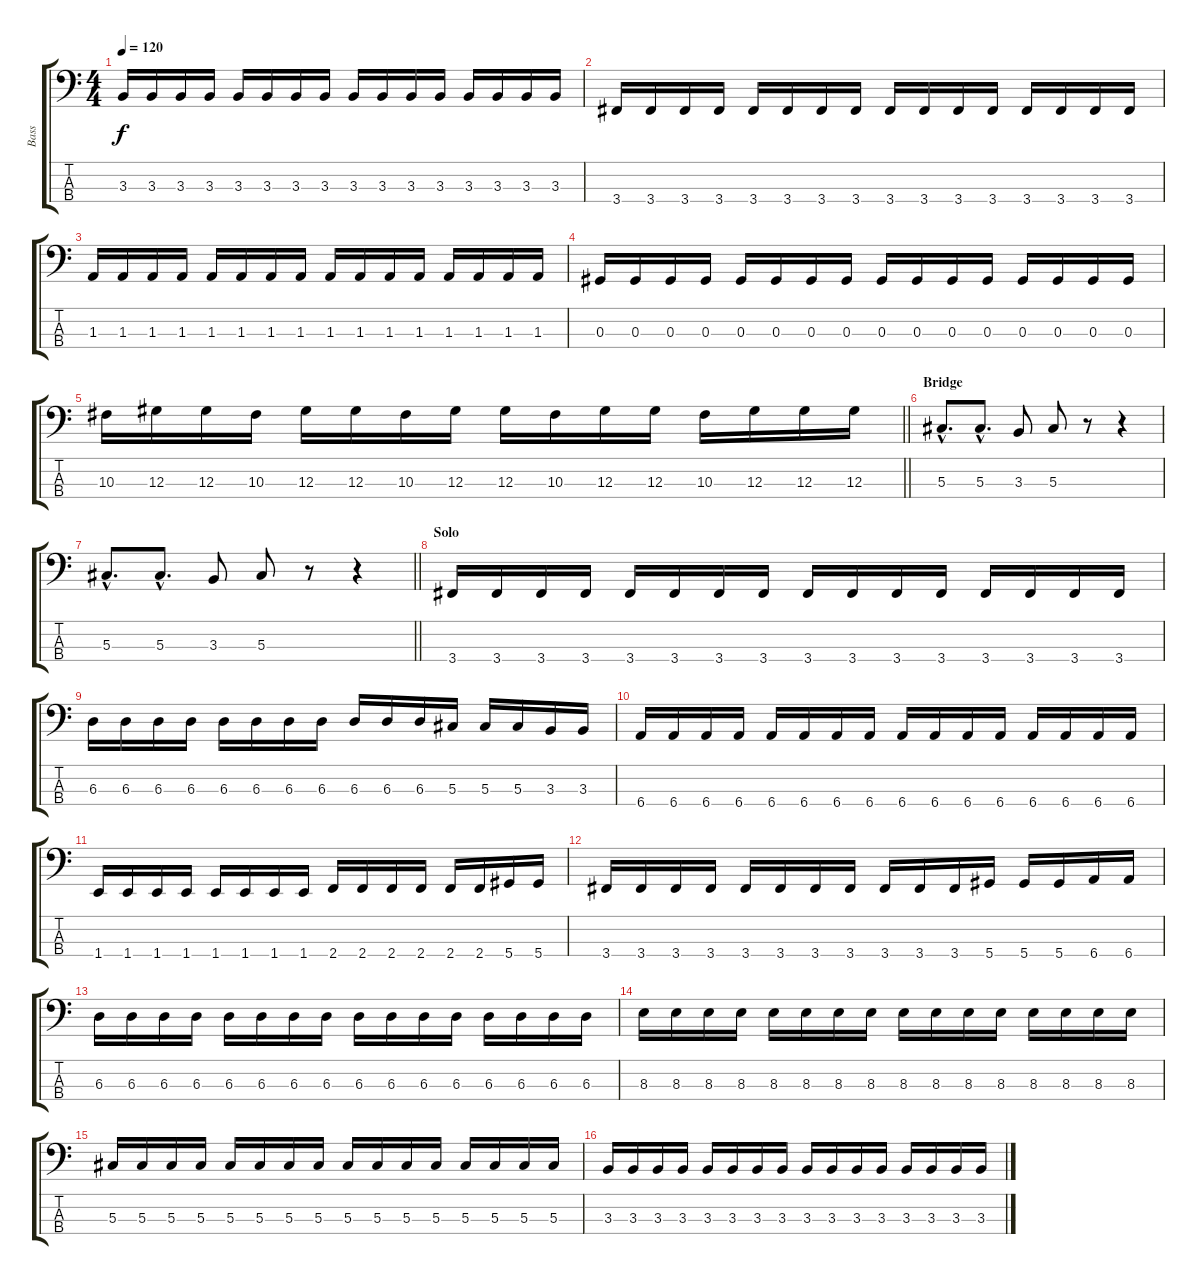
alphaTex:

\track ("Bass" "Bass") {instrument electricbassfinger}
\staff {score tabs}
\tuning (Gb2 Db2 Ab1 Eb1) {hide}
\ts (4 4)
\tempo 120
\clef f4
\ks c
3.3.16{dy f} 3.3.16 3.3.16 3.3.16 3.3.16 3.3.16 3.3.16 3.3.16 3.3.16 3.3.16 3.3.16 3.3.16 3.3.16 3.3.16 3.3.16 3.3.16 |
3.4.16 3.4.16 3.4.16 3.4.16 3.4.16 3.4.16 3.4.16 3.4.16 3.4.16 3.4.16 3.4.16 3.4.16 3.4.16 3.4.16 3.4.16 3.4.16 |
1.3.16 1.3.16 1.3.16 1.3.16 1.3.16 1.3.16 1.3.16 1.3.16 1.3.16 1.3.16 1.3.16 1.3.16 1.3.16 1.3.16 1.3.16 1.3.16 |
0.3.16 0.3.16 0.3.16 0.3.16 0.3.16 0.3.16 0.3.16 0.3.16 0.3.16 0.3.16 0.3.16 0.3.16 0.3.16 0.3.16 0.3.16 0.3.16 |
\barLineRight lightlight
10.3.16 12.3.16 12.3.16 10.3.16 12.3.16 12.3.16 10.3.16 12.3.16 12.3.16 10.3.16 12.3.16 12.3.16 10.3.16 12.3.16 12.3.16 12.3.16 |
\section ("" "Bridge")
5.3{hac}.8{d} 5.3{hac}.8{d} 3.3.8 5.3.8 r.8 r.4 |
\barLineRight lightlight
5.3{hac}.8{d} 5.3{hac}.8{d} 3.3.8 5.3.8 r.8 r.4 |
\section ("" "Solo")
3.4.16 3.4.16 3.4.16 3.4.16 3.4.16 3.4.16 3.4.16 3.4.16 3.4.16 3.4.16 3.4.16 3.4.16 3.4.16 3.4.16 3.4.16 3.4.16 |
6.3.16 6.3.16 6.3.16 6.3.16 6.3.16 6.3.16 6.3.16 6.3.16 6.3.16 6.3.16 6.3.16 5.3.16 5.3.16 5.3.16 3.3.16 3.3.16 |
6.4.16 6.4.16 6.4.16 6.4.16 6.4.16 6.4.16 6.4.16 6.4.16 6.4.16 6.4.16 6.4.16 6.4.16 6.4.16 6.4.16 6.4.16 6.4.16 |
1.4.16 1.4.16 1.4.16 1.4.16 1.4.16 1.4.16 1.4.16 1.4.16 2.4.16 2.4.16 2.4.16 2.4.16 2.4.16 2.4.16 5.4.16 5.4.16 |
3.4.16 3.4.16 3.4.16 3.4.16 3.4.16 3.4.16 3.4.16 3.4.16 3.4.16 3.4.16 3.4.16 5.4.16 5.4.16 5.4.16 6.4.16 6.4.16 |
6.3.16 6.3.16 6.3.16 6.3.16 6.3.16 6.3.16 6.3.16 6.3.16 6.3.16 6.3.16 6.3.16 6.3.16 6.3.16 6.3.16 6.3.16 6.3.16 |
8.3.16 8.3.16 8.3.16 8.3.16 8.3.16 8.3.16 8.3.16 8.3.16 8.3.16 8.3.16 8.3.16 8.3.16 8.3.16 8.3.16 8.3.16 8.3.16 |
5.3.16 5.3.16 5.3.16 5.3.16 5.3.16 5.3.16 5.3.16 5.3.16 5.3.16 5.3.16 5.3.16 5.3.16 5.3.16 5.3.16 5.3.16 5.3.16 |
3.3.16 3.3.16 3.3.16 3.3.16 3.3.16 3.3.16 3.3.16 3.3.16 3.3.16 3.3.16 3.3.16 3.3.16 3.3.16 3.3.16 3.3.16 3.3.16
